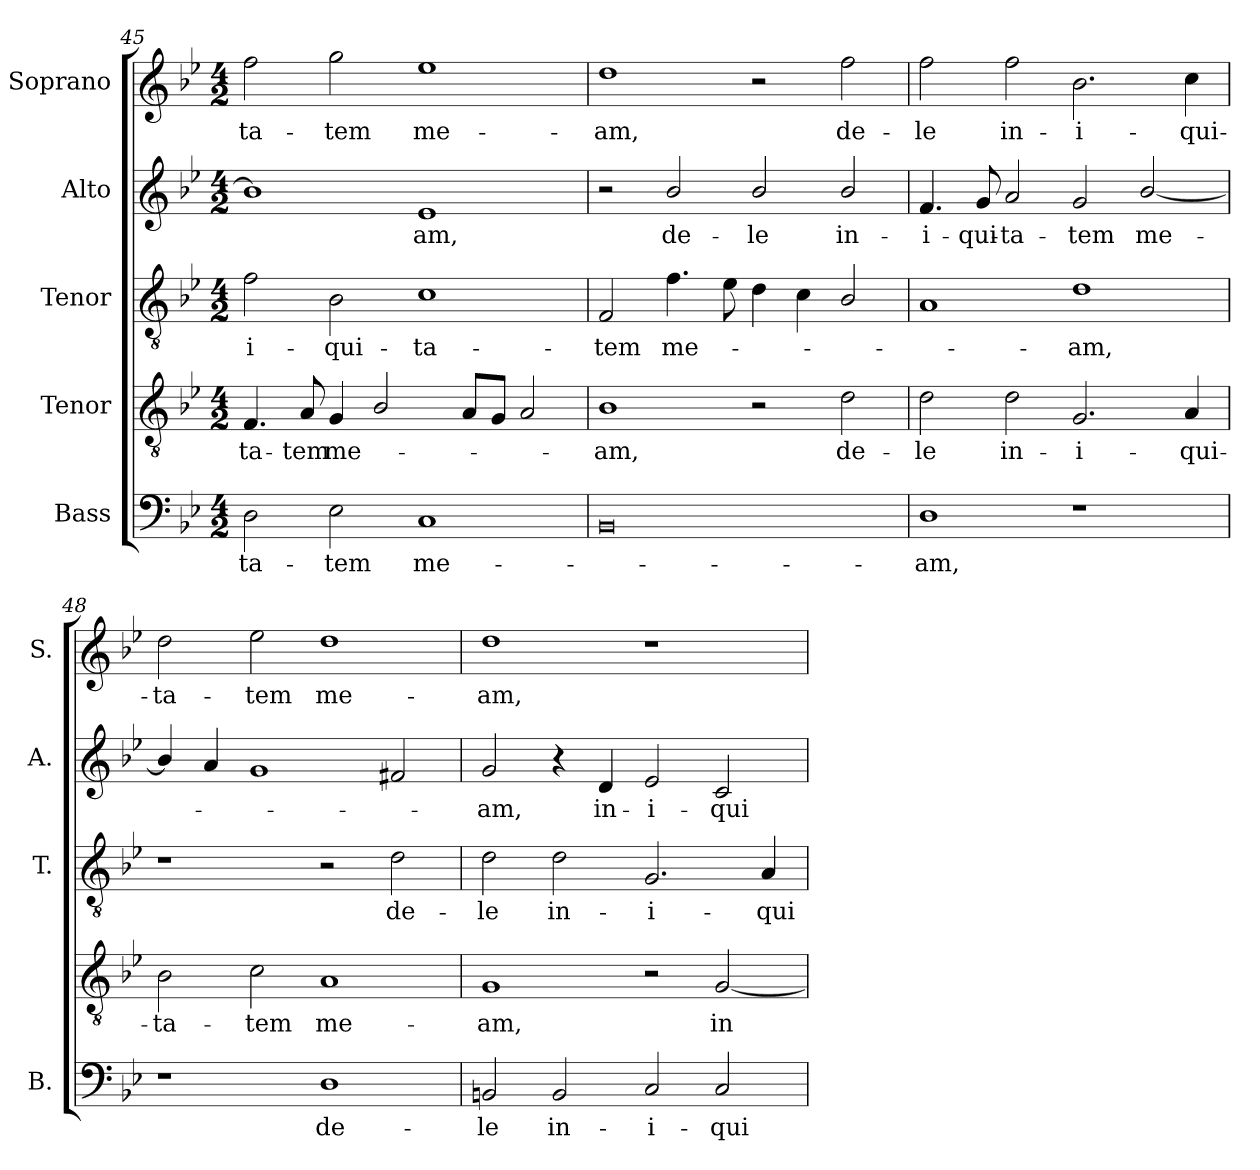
**kern	**text	**kern	**text	**kern	**text	**kern	**text	**kern	**text
*part5	*part5	*part4	*part4	*part3	*part3	*part2	*part2	*part1	*part1
*staff5	*staff5	*staff4	*staff4	*staff3	*staff3	*staff2	*staff2	*staff1	*staff1
*I"Bass	*	*I"Tenor	*	*I"Tenor	*	*I"Alto	*	*I"Soprano	*
*I'B.	*	*	*	*I'T.	*	*I'A.	*	*I'S.	*
!!LO:PB:g=z
*clefF4	*	*clefGv2	*	*clefGv2	*	*clefG2	*	*clefG2	*
*	*	*ITrd7c12	*	*ITrd7c12	*	*	*	*	*
*k[b-e-]	*	*k[b-e-]	*	*k[b-e-]	*	*k[b-e-]	*	*k[b-e-]	*
*B-:	*	*B-:	*	*B-:	*	*B-:	*	*B-:	*
*M4/2	*	*M4/2	*	*M4/2	*	*M4/2	*	*M4/2	*
=45	=45	=45	=45	=45	=45	=45	=45	=45	=45
!	!LO:LY:b:color=#000000	!	!	!	!	!	!	!	!
!	!	!	!LO:LY:b:color=#000000	!	!	!	!	!	!
!	!	!	!	!	!LO:LY:b:color=#000000	!	!	!	!
!	!	!	!	!	!	!	!	!	!LO:LY:b:color=#000000
2Di\	-ta-	4.FFi/	-ta-	2Fi\	-i-	1b-i]	.	2ffi\	-ta-
!	!	!	!LO:LY:b:color=#000000	!	!	!	!	!	!
.	.	8AAi/	-tem	.	.	.	.	.	.
!	!LO:LY:b:color=#000000	!	!	!	!	!	!	!	!
!	!	!	!LO:LY:b:color=#000000	!	!	!	!	!	!
!	!	!	!	!	!LO:LY:b:color=#000000	!	!	!	!
!	!	!	!	!	!	!	!	!	!LO:LY:b:color=#000000
2E-i\	-tem	4GGi/	me-	2BB-i\	-qui-	.	.	2ggi\	-tem
.	.	2BB-i/	.	.	.	.	.	.	.
!	!LO:LY:b:color=#000000	!	!	!	!	!	!	!	!
!	!	!	!	!	!LO:LY:b:color=#000000	!	!	!	!
!	!	!	!	!	!	!	!LO:LY:b:color=#000000	!	!
!	!	!	!	!	!	!	!	!	!LO:LY:b:color=#000000
1Ci	me-	.	.	1Ci	-ta-	1e-i	-am,	1ee-i	me-
.	.	8AAi/L	.	.	.	.	.	.	.
.	.	8GGi/J	.	.	.	.	.	.	.
.	.	2AAi/	.	.	.	.	.	.	.
=46	=46	=46	=46	=46	=46	=46	=46	=46	=46
!	!	!	!LO:LY:b:color=#000000	!	!	!	!	!	!
!	!	!	!	!	!LO:LY:b:color=#000000	!	!	!	!
!	!	!	!	!	!	!	!	!	!LO:LY:b:color=#000000
0BB-i	.	1BB-i	-am,	2FFi/	-tem	2r	.	1ddi	-am,
!	!	!	!	!	!LO:LY:b:color=#000000	!	!	!	!
!	!	!	!	!	!	!	!LO:LY:b:color=#000000	!	!
.	.	.	.	4.Fi\	me-	2b-i/	de-	.	.
.	.	.	.	8E-i\	.	.	.	.	.
!	!	!	!	!	!	!	!LO:LY:b:color=#000000	!	!
.	.	2r	.	4Di\	.	2b-i/	-le	2r	.
.	.	.	.	4Ci\	.	.	.	.	.
!	!	!	!LO:LY:b:color=#000000	!	!	!	!	!	!
!	!	!	!	!	!	!	!LO:LY:b:color=#000000	!	!
!	!	!	!	!	!	!	!	!	!LO:LY:b:color=#000000
.	.	2Di\	de-	2BB-i/	.	2b-i/	in-	2ffi\	de-
=47	=47	=47	=47	=47	=47	=47	=47	=47	=47
!	!LO:LY:b:color=#000000	!	!	!	!	!	!	!	!
!	!	!	!LO:LY:b:color=#000000	!	!	!	!	!	!
!	!	!	!	!	!	!	!LO:LY:b:color=#000000	!	!
!	!	!	!	!	!	!	!	!	!LO:LY:b:color=#000000
1Di	-am,	2Di\	-le	1AAi	.	4.fi/	-i-	2ffi\	-le
!	!	!	!	!	!	!	!LO:LY:b:color=#000000	!	!
.	.	.	.	.	.	8gi/	-qui-	.	.
!	!	!	!LO:LY:b:color=#000000	!	!	!	!	!	!
!	!	!	!	!	!	!	!LO:LY:b:color=#000000	!	!
!	!	!	!	!	!	!	!	!	!LO:LY:b:color=#000000
.	.	2Di\	in-	.	.	2ai/	-ta-	2ffi\	in-
!	!	!	!LO:LY:b:color=#000000	!	!	!	!	!	!
!	!	!	!	!	!LO:LY:b:color=#000000	!	!	!	!
!	!	!	!	!	!	!	!LO:LY:b:color=#000000	!	!
!	!	!	!	!	!	!	!	!	!LO:LY:b:color=#000000
1r	.	2.GGi/	-i-	1Di	-am,	2gi/	-tem	2.b-i\	-i-
!	!	!	!	!	!	!	!LO:LY:b:color=#000000	!	!
.	.	.	.	.	.	[2b-i/	me-	.	.
!	!	!	!LO:LY:b:color=#000000	!	!	!	!	!	!
!	!	!	!	!	!	!	!	!	!LO:LY:b:color=#000000
.	.	4AAi/	-qui-	.	.	.	.	4cci\	-qui-
=48	=48	=48	=48	=48	=48	=48	=48	=48	=48
!	!	!	!LO:LY:b:color=#000000	!	!	!	!	!	!
!	!	!	!	!	!	!	!	!	!LO:LY:b:color=#000000
1r	.	2BB-i\	-ta-	1r	.	4b-i/]	.	2ddi\	-ta-
.	.	.	.	.	.	4ai/	.	.	.
!	!	!	!LO:LY:b:color=#000000	!	!	!	!	!	!
!	!	!	!	!	!	!	!	!	!LO:LY:b:color=#000000
.	.	2Ci\	-tem	.	.	1gi	.	2ee-i\	-tem
!	!LO:LY:b:color=#000000	!	!	!	!	!	!	!	!
!	!	!	!LO:LY:b:color=#000000	!	!	!	!	!	!
!	!	!	!	!	!	!	!	!	!LO:LY:b:color=#000000
1Di	de-	1AAi	me-	2r	.	.	.	1ddi	me-
!	!	!	!	!	!LO:LY:b:color=#000000	!	!	!	!
.	.	.	.	2Di\	de-	2f#Xi/	.	.	.
!!LO:LB:g=z
=49	=49	=49	=49	=49	=49	=49	=49	=49	=49
!	!LO:LY:b:color=#000000	!	!	!	!	!	!	!	!
!	!	!	!LO:LY:b:color=#000000	!	!	!	!	!	!
!	!	!	!	!	!LO:LY:b:color=#000000	!	!	!	!
!	!	!	!	!	!	!	!LO:LY:b:color=#000000	!	!
!	!	!	!	!	!	!	!	!	!LO:LY:b:color=#000000
2BBni/	-le	1GGi	-am,	2Di\	-le	2gi/	-am,	1ddi	-am,
!	!LO:LY:b:color=#000000	!	!	!	!	!	!	!	!
!	!	!	!	!	!LO:LY:b:color=#000000	!	!	!	!
2BBi/	in-	.	.	2Di\	in-	4r	.	.	.
!	!	!	!	!	!	!	!LO:LY:b:color=#000000	!	!
.	.	.	.	.	.	4di/	in-	.	.
!	!LO:LY:b:color=#000000	!	!	!	!	!	!	!	!
!	!	!	!	!	!LO:LY:b:color=#000000	!	!	!	!
!	!	!	!	!	!	!	!LO:LY:b:color=#000000	!	!
2Ci/	-i-	2r	.	2.GGi/	-i-	2e-i/	-i-	1r	.
!	!LO:LY:b:color=#000000	!	!	!	!	!	!	!	!
!	!	!	!LO:LY:b:color=#000000	!	!	!	!	!	!
!	!	!	!	!	!	!	!LO:LY:b:color=#000000	!	!
2Ci/	-qui-	[2GGi/	in-	.	.	2ci/	-qui-	.	.
!	!	!	!	!	!LO:LY:b:color=#000000	!	!	!	!
.	.	.	.	4AAi/	-qui-	.	.	.	.
=	=	=	=	=	=	=	=	=	=
*-	*-	*-	*-	*-	*-	*-	*-	*-	*-
